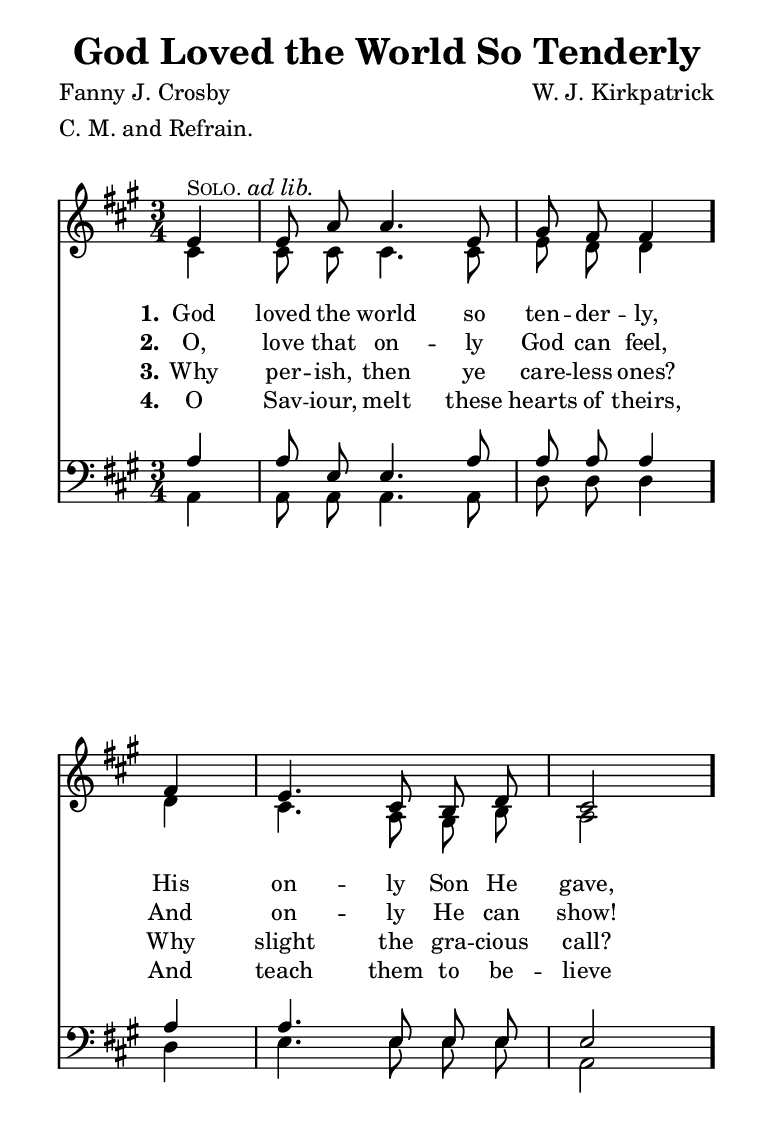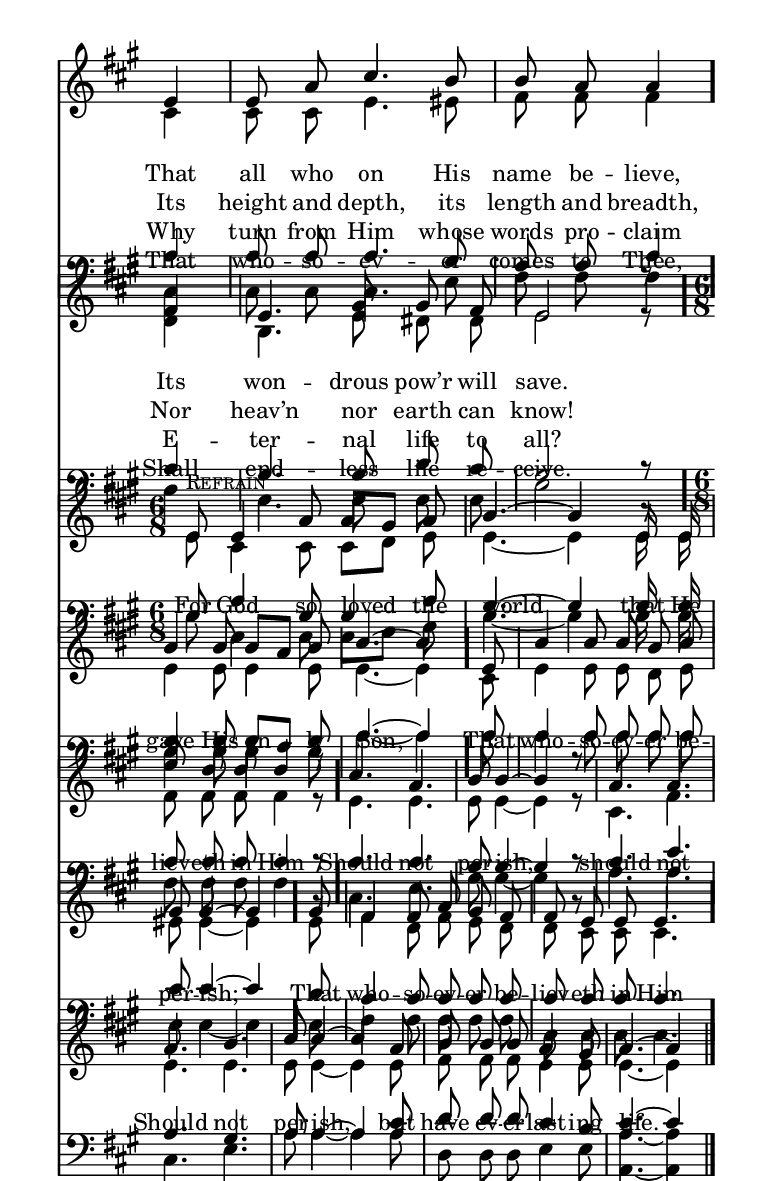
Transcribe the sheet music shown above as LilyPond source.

\include "common/global.ily"
\paper {
  \include "common/paper.ily"
  ragged-last-bottom = ##t
  page-count = 2
  systems-per-page = ##f
  %page-count = ##f
}

\header{
  hymnnumber = "12"
  title = "God Loved the World So Tenderly"
  tunename = ""
  meter = "C. M. and Refrain."
  poet = "Fanny J. Crosby"
  composer = "W. J. Kirkpatrick"
  %copyright = ""
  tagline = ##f
}

patternA = { c4 | c8 c8 c4. c8 | c8 c8 c4 } % Line 1, 3 soprano / alto / tenor / bass
patternB = { c4 | c4. c8 c8 c8 | c2       } % Line 2 soprano / alto / tenor / bass
patternC = { c4 | c4. c8 c8 c8 | c2 c8    } % Line 4 soprano / alto / tenor / bass

patternD = { c8 | c4 c8 c8[ c8] c8 | c4. ~ c4 c16 c16 | c4 c8 c8[ c8] c8 | c4. ~ c4 } % Refrain line 1 soprano
patternE = { c8 | c4 c8 c8[ c8] c8 | c4. ~ c4 c16 c16 | c4 c8 c4      c8 | c4. ~ c4 } % Refrain line 1 alto / bass
patternF = { c8 | c4 c8 c4      c8 | c4. ~ c4 c16 c16 | c4 c8 c8[ c8] c8 | c4. ~ c4 } % Refrain line 1 tenor

patternG = { c8 | c4 c8 c8 c8 c8 | c8 c8 c8 c4 c8                } % Refrain line 2 all
patternH = { c4. c4. | c8 c4 ~ c4 c8 | c4. c4. | c8 c4 ~ c4      } % Refrain line 3 all
patternI = { c8 | c4 c8 c8 c8 c8 | c8 c8 c8 c4.                  } % Refrain line 4 all
patternJ = { c4. c4. | c8 c4 ~ c4 c8 | c8 c8 c8 c4 c8 | c4. ~ c4 } % Refrain line 5 all

global = {
  \include "common/overrides.ily"
  %\autoBeamOff
  \override Staff.TimeSignature.style = #'()
  \time 3/4
  \once \override Score.MetronomeMark.transparent = ##t
  \tempo 4 = 86
  \key a \major
  \partial 4
  \autoBeamOff
}

notesSoprano = {
\global
\relative c' {

  << s^\markup { \small \caps "Solo." \italic "ad lib." }
  \changePitch \patternA { e   | e a a e       | gis fis fis } >>
  \changePitch \patternB { fis | e cis b d     | cis         }
  \changePitch \patternA { e   | e a cis b     | b a a       }
  \changePitch \patternC { fis | e gis gis fis | e r         }

  << s^\markup { \small \caps "Refrain" }
  \time 6/8
  \set Timing.measurePosition = #(ly:make-moment -1 8)
  \changePitch \patternD { e     | e a a gis a        | b b e, e    | b' b b a b  | cis cis } >>
  \changePitch \patternG { e,    | cis' cis cis b cis | e d d d r   }
  \changePitch \patternH { cis a | b b b r            | a a         | gis gis gis }
  \changePitch \patternI { gis   | fis fis a gis fis  | fis e e e   }
  \changePitch \patternJ { a b   | cis cis cis a      | b b b a gis | a a         }

  \bar "|."

}
}

notesAlto = {
\global
\relative e' {

  \changePitch \patternA { cis | cis cis cis cis | e d d       }
  \changePitch \patternB { d   | cis a gis b     | a           }
  \changePitch \patternA { cis | cis cis e eis   | fis fis fis }
  \changePitch \patternC { d   | b e dis dis     | e r         }

  \changePitch \patternE { e   | cis cis cis d e | e e e e           | e e e e     | e e }
  \changePitch \patternG { cis | e e e d e       | fis fis fis fis r }
  \changePitch \patternH { e e | e e e r         | cis fis           | eis eis eis }
  \changePitch \patternI { eis | fis d fis e d   | d cis cis cis     }
  \changePitch \patternJ { e e | e e e e         | fis fis fis e e   | e e         }

}
}

notesTenor = {
\global
\relative a {

  \changePitch \patternA { a | a e e a     | a a a     }
  \changePitch \patternB { a | a e e e     | e         }
  \changePitch \patternA { a | a a a gis   | fis fis a }
  \changePitch \patternC { a | gis gis b a | gis r     }

  \changePitch \patternF { e     | a e e a       | gis gis gis gis | gis gis gis fis gis | a a }
  \changePitch \patternG { a     | a a a a a     | a a a a r       }
  \changePitch \patternH { a a   | gis gis gis r | a cis           | cis cis cis         }
  \changePitch \patternI { b     | a a a a a     | a a a a         }
  \changePitch \patternJ { a gis | a a a cis     | d d d cis b     | cis cis             }

}
}

notesBass = {
\global
\relative f, {

  \changePitch \patternA { a | a a a a   | d d d }
  \changePitch \patternB { d | e e e e   | a,    }
  \changePitch \patternA { a | a a a cis | d d d }
  \changePitch \patternC { d | b b b b   | e r   }

  \changePitch \patternE { e             | a, a a b cis | e e e e    | e e e e           | a a }
  \changePitch \patternG { a             | a a a a a    | d, d d d r }
  \changePitch \patternH { a cis         | e e e r      | fis fis    | cis cis cis       }
  \changePitch \patternI { cis d d d d d | a a a a      }
  \changePitch \patternJ { cis e         | a a a a      | d, d d e e | < a a, > < a a, > }

}
}

Refrain = \lyricmode {

For God so loved the world that He gave His on -- ly Son, \bar "."
That who -- so -- ev -- er be -- liev -- eth in Him \bar "."
Should not per -- ish, should not per -- ish; \bar "."
That who -- so -- ev -- er be -- liev -- eth in Him \bar "."
Should not per -- ish, but have ev -- er -- last -- ing life. \bar "."

}

wordsA = \lyricmode {
\set stanza = "1."

God loved the world so ten -- der -- ly, \bar "."
His on -- ly Son He gave, \bar "." \break
That all who on His name be -- lieve, \bar "."
Its won -- drous pow’r will save. \bar "." \break

}

wordsB = \lyricmode {
\set stanza = "2."

O, love that on -- ly God can feel,
And on -- ly He can show!
Its height and depth, its length and breadth,
Nor heav’n nor earth can know!

\Refrain

}

wordsC = \lyricmode {
\set stanza = "3."

Why per -- ish, then ye care -- less ones?
Why slight the gra -- cious call?
Why turn from Him whose words pro -- claim
E -- ter -- nal life to all?

}

wordsD = \lyricmode {
\set stanza = "4."

O Sav -- iour, melt these hearts of theirs,
And teach them to be -- lieve
That who -- so -- ev -- er comes to Thee,
Shall end -- less life re -- ceive.

}


\score {
  \context ChoirStaff <<
    \context Staff = upper <<
      \set ChoirStaff.systemStartDelimiter = #'SystemStartBar
      \context Voice  = sopranos { \voiceOne << \notesSoprano >> }
      \context Voice  = altos { \voiceTwo << \notesAlto >> }
      \context Lyrics = one   \lyricsto sopranos \wordsA
      \context Lyrics = two   \lyricsto sopranos \wordsB
      \context Lyrics = three \lyricsto sopranos \wordsC
      \context Lyrics = four  \lyricsto sopranos \wordsD
      %\context Lyrics = five  \lyricsto sopranos \wordsE
    >>
    \context Staff = men <<
      \clef bass
      \context Voice  = tenors { \voiceOne << \notesTenor >> }
      \context Voice  = basses { \voiceTwo << \notesBass >> }
    >>
  >>
  \layout {
    \include "common/layout.ily"
  }
  \midi{
    \include "common/midi.ily"
  }
}

\version "2.18.0"  % necessary for upgrading to future LilyPond versions.

% vi:set et ts=2 sw=2 ai nocindent syntax=lilypond:
